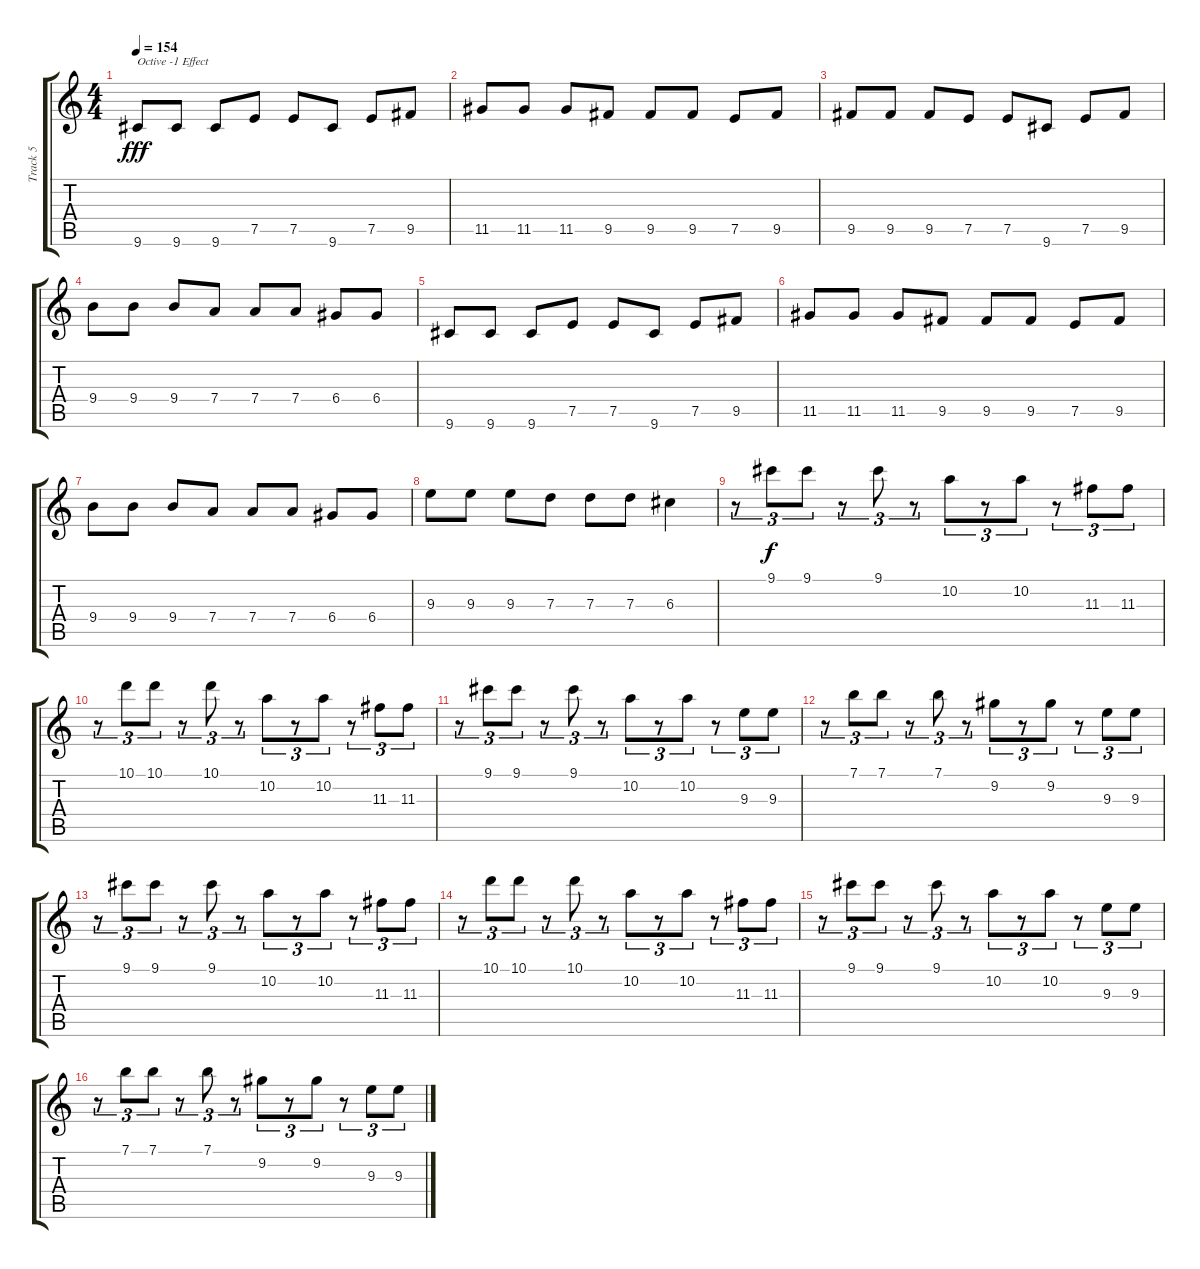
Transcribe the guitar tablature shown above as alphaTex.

\track ("Track 5" "Track 5") {instrument acousticguitarsteel}
\staff {score tabs}
\tuning (E4 B3 G3 D3 A2 E2) {hide}
\ts (4 4)
\tempo 154
\clef g2
\ks c
9.6.8{txt "Octive -1 Effect" dy fff volume 14 instrument distortionguitar} 9.6.8 9.6.8 7.5.8 7.5.8 9.6.8 7.5.8 9.5.8 |
11.5.8 11.5.8 11.5.8 9.5.8 9.5.8 9.5.8 7.5.8 9.5.8 |
9.5.8 9.5.8 9.5.8 7.5.8 7.5.8 9.6.8 7.5.8 9.5.8 |
9.4.8 9.4.8 9.4.8 7.4.8 7.4.8 7.4.8 6.4.8 6.4.8 |
9.6.8 9.6.8 9.6.8 7.5.8 7.5.8 9.6.8 7.5.8 9.5.8 |
11.5.8 11.5.8 11.5.8 9.5.8 9.5.8 9.5.8 7.5.8 9.5.8 |
9.4.8 9.4.8 9.4.8 7.4.8 7.4.8 7.4.8 6.4.8 6.4.8 |
9.3.8 9.3.8 9.3.8 7.3.8 7.3.8 7.3.8 6.3.4 |
r.8{tu (3 2) volume 11 instrument electricguitarclean} 9.1.8{tu (3 2) dy f} 9.1.8{tu (3 2)} r.8{tu (3 2)} 9.1.8{tu (3 2)} r.8{tu (3 2)} 10.2.8{tu (3 2)} r.8{tu (3 2)} 10.2.8{tu (3 2)} r.8{tu (3 2)} 11.3.8{tu (3 2)} 11.3.8{tu (3 2)} |
r.8{tu (3 2) volume 11 instrument electricguitarclean} 10.1.8{tu (3 2)} 10.1.8{tu (3 2)} r.8{tu (3 2)} 10.1.8{tu (3 2)} r.8{tu (3 2)} 10.2.8{tu (3 2)} r.8{tu (3 2)} 10.2.8{tu (3 2)} r.8{tu (3 2)} 11.3.8{tu (3 2)} 11.3.8{tu (3 2)} |
r.8{tu (3 2) volume 11 instrument electricguitarclean} 9.1.8{tu (3 2)} 9.1.8{tu (3 2)} r.8{tu (3 2)} 9.1.8{tu (3 2)} r.8{tu (3 2)} 10.2.8{tu (3 2)} r.8{tu (3 2)} 10.2.8{tu (3 2)} r.8{tu (3 2)} 9.3.8{tu (3 2)} 9.3.8{tu (3 2)} |
r.8{tu (3 2) volume 11 instrument electricguitarclean} 7.1.8{tu (3 2)} 7.1.8{tu (3 2)} r.8{tu (3 2)} 7.1.8{tu (3 2)} r.8{tu (3 2)} 9.2.8{tu (3 2)} r.8{tu (3 2)} 9.2.8{tu (3 2)} r.8{tu (3 2)} 9.3.8{tu (3 2)} 9.3.8{tu (3 2)} |
r.8{tu (3 2) volume 11 instrument electricguitarclean} 9.1.8{tu (3 2)} 9.1.8{tu (3 2)} r.8{tu (3 2)} 9.1.8{tu (3 2)} r.8{tu (3 2)} 10.2.8{tu (3 2)} r.8{tu (3 2)} 10.2.8{tu (3 2)} r.8{tu (3 2)} 11.3.8{tu (3 2)} 11.3.8{tu (3 2)} |
r.8{tu (3 2) volume 11 instrument electricguitarclean} 10.1.8{tu (3 2)} 10.1.8{tu (3 2)} r.8{tu (3 2)} 10.1.8{tu (3 2)} r.8{tu (3 2)} 10.2.8{tu (3 2)} r.8{tu (3 2)} 10.2.8{tu (3 2)} r.8{tu (3 2)} 11.3.8{tu (3 2)} 11.3.8{tu (3 2)} |
r.8{tu (3 2) volume 11 instrument electricguitarclean} 9.1.8{tu (3 2)} 9.1.8{tu (3 2)} r.8{tu (3 2)} 9.1.8{tu (3 2)} r.8{tu (3 2)} 10.2.8{tu (3 2)} r.8{tu (3 2)} 10.2.8{tu (3 2)} r.8{tu (3 2)} 9.3.8{tu (3 2)} 9.3.8{tu (3 2)} |
r.8{tu (3 2) volume 11 instrument electricguitarclean} 7.1.8{tu (3 2)} 7.1.8{tu (3 2)} r.8{tu (3 2)} 7.1.8{tu (3 2)} r.8{tu (3 2)} 9.2.8{tu (3 2)} r.8{tu (3 2)} 9.2.8{tu (3 2)} r.8{tu (3 2)} 9.3.8{tu (3 2)} 9.3.8{tu (3 2)}
